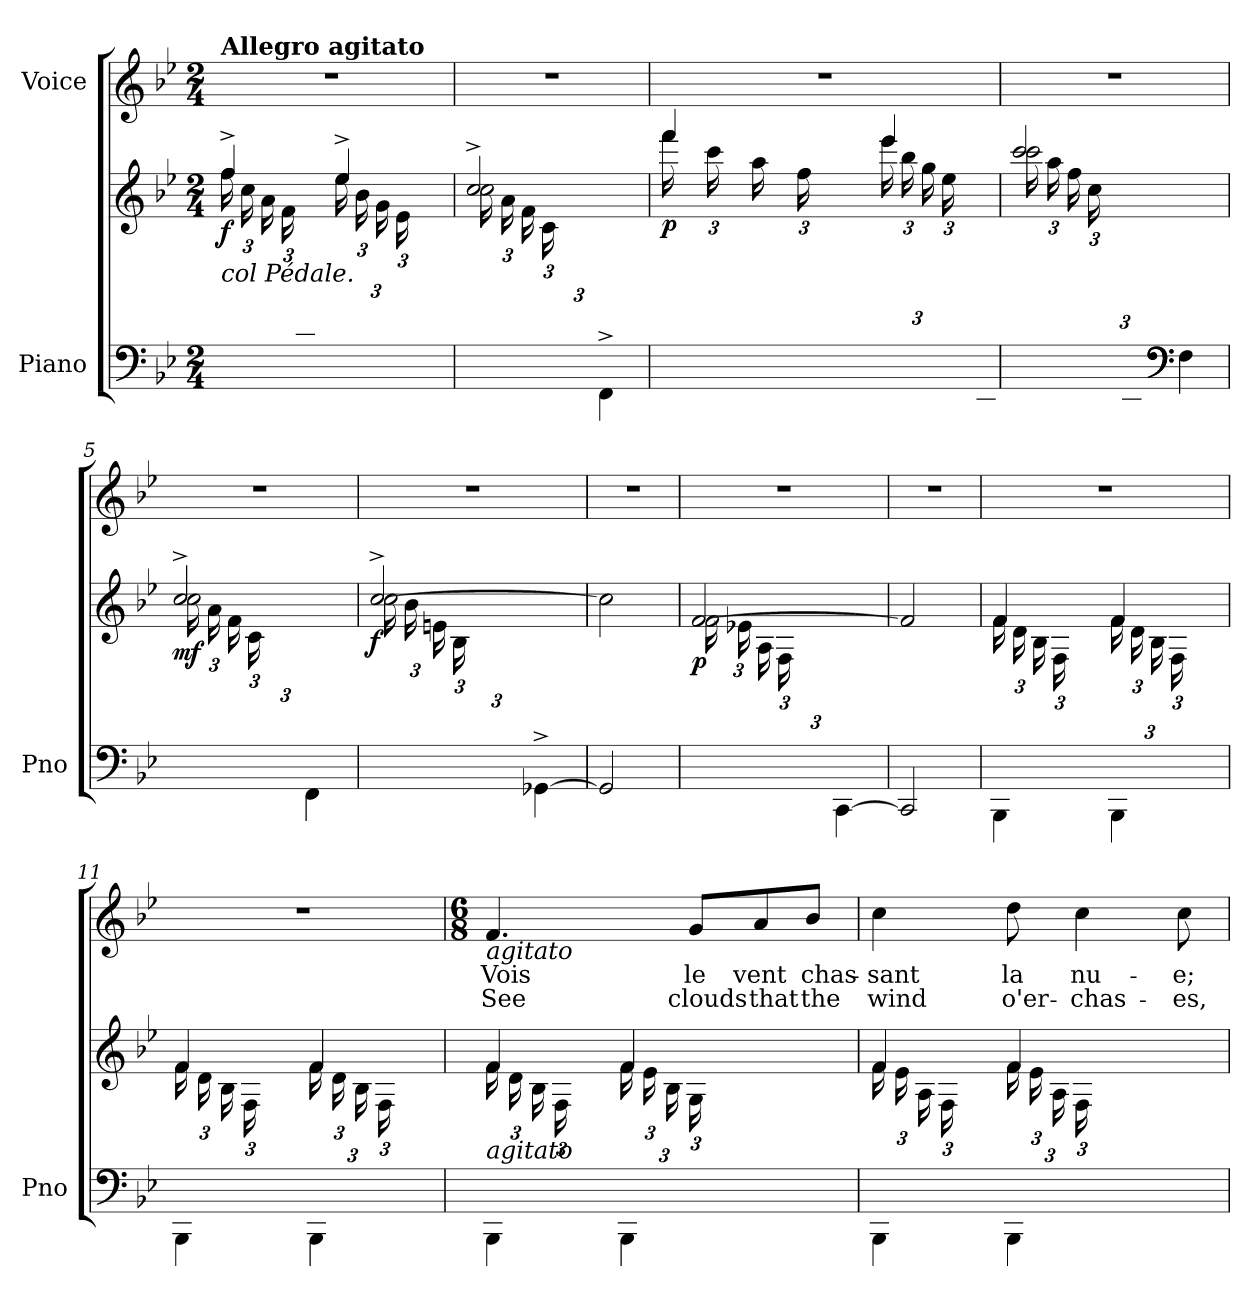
**kern	**kern	**dynam	**kern	**text	**text
*part2	*part2	*part2	*part1	*part1	*part1
*staff3	*staff2	*staff2/3	*staff1	*staff1	*staff1
*I"Piano	*	*	*I"Voice	*	*
*I'Pno	*	*	*	*	*
*clefF4	*clefG2	*	*clefG2	*	*
*k[b-e-]	*k[b-e-]	*	*k[b-e-]	*	*
*M2/4	*M2/4	*	*M2/4	*	*
*MM156	*MM156	*	*MM156	*	*
=1	=1	=1	=1	=1	=1
*^	*^	*	*	*	*
*	*	*	*Xbrackettup	*	*	*	*
!	!	!	!	!	!LO:TX:a:B:t=Allegro agitato	!	!
!	!	!LO:TX:b:i:t=col Pédale.	!	!	!	!	!
!	!	!	!	!LO:DY:b	!	!	!
6ryy	2ryy	(4ff^/	24ff\LL	f	2r	.	.
.	.	.	24cc\	.	.	.	.
.	.	.	24a\	.	.	.	.
.	.	.	24f\	.	.	.	.
24c/	.	.	12ryy	.	.	.	.
24F/JJ)	.	.	.	.	.	.	.
6ryy	.	(4ee-^/	24ee-\LL	.	.	.	.
.	.	.	24b-\	.	.	.	.
.	.	.	24g\	.	.	.	.
.	.	.	24e-\	.	.	.	.
24G/	.	.	12ryy	.	.	.	.
24C/JJ)	.	.	.	.	.	.	.
=2	=2	=2	=2	=2	=2	=2	=2
!	!	!	!LO:N:head=open	!	!	!	!
6ryy	2ryy	(2cc^/	24cc\LL	.	2r	.	.
.	.	.	24a\	.	.	.	.
.	.	.	24f\	.	.	.	.
.	.	.	24c\	.	.	.	.
24A/	.	.	3ryy	.	.	.	.
24C/JJ	.	.	.	.	.	.	.
4FF^<\)	.	.	.	.	.	.	.
!!LO:LB:g=z
=3	=3	=3	=3	=3	=3	=3	=3
!	!	!	!	!LO:DY:b	!	!	!
6ryy	4ryy	(4fff/	24fff\LL	p	2r	.	.
.	.	.	24ccc\	.	.	.	.
.	.	.	24aa\	.	.	.	.
.	.	.	24ff\	.	.	.	.
*clefG2	*	*	*	*	*	*	*
24cc/	.	.	12ryy	.	.	.	.
24f/JJ)	.	.	.	.	.	.	.
6ryy	4ryy	(4eee-/	24eee-\LL	.	.	.	.
.	.	.	24bb-\	.	.	.	.
.	.	.	24gg\	.	.	.	.
.	.	.	24ee-\	.	.	.	.
24g/	.	.	12ryy	.	.	.	.
24c/JJ)	.	.	.	.	.	.	.
!!LO:LB:g=z
=4	=4	=4	=4	=4	=4	=4	=4
!	!	!	!LO:N:head=open	!	!	!	!
6ryy	4ryy	(2ccc/	24ccc\LL	.	2r	.	.
.	.	.	24aa\	.	.	.	.
.	.	.	24ff\	.	.	.	.
.	.	.	24cc\	.	.	.	.
24a/	.	.	3ryy	.	.	.	.
24c/JJ	.	.	.	.	.	.	.
*clefF4	*	*	*	*	*	*	*
4F\)	4ryy	.	.	.	.	.	.
=5	=5	=5	=5	=5	=5	=5	=5
!	!	!	!LO:N:head=open	!LO:DY:b	!	!	!
6ryy	2ryy	(2cc^/	24cc\LL	mf	2r	.	.
.	.	.	24a\	.	.	.	.
.	.	.	24f\	.	.	.	.
.	.	.	24c\	.	.	.	.
24A/	.	.	3ryy	.	.	.	.
24C/JJ	.	.	.	.	.	.	.
4FF\)	.	.	.	.	.	.	.
=6	=6	=6	=6	=6	=6	=6	=6
!	!	!	!LO:N:head=open	!LO:DY:b	!	!	!
6ryy	2ryy	([2cc^/	24cc\LL	f	2r	.	.
.	.	.	24b-\	.	.	.	.
.	.	.	24en\	.	.	.	.
.	.	.	24B-\	.	.	.	.
24G-X/	.	.	3ryy	.	.	.	.
24D-X/JJ	.	.	.	.	.	.	.
[4GG-X^<\)	.	.	.	.	.	.	.
*v	*v	*	*	*	*	*	*
*	*v	*v	*	*	*	*
=7	=7	=7	=7	=7	=7
2GG-/]	2cc\]	.	2r	.	.
!!LO:LB:g=z
=8	=8	=8	=8	=8	=8
*^	*^	*	*	*	*
!	!	!	!LO:N:head=open	!LO:DY:b	!	!	!
6ryy	2ryy	([2f/	24f\LL	p	2r	.	.
.	.	.	24e-X\	.	.	.	.
.	.	.	24A\	.	.	.	.
.	.	.	24F\	.	.	.	.
24C/	.	.	3ryy	.	.	.	.
24FF/JJ	.	.	.	.	.	.	.
[4CC\)	.	.	.	.	.	.	.
*v	*v	*	*	*	*	*	*
*	*v	*v	*	*	*	*
=9	=9	=9	=9	=9	=9
2CC/]	2f/]	.	2r	.	.
=10	=10	=10	=10	=10	=10
*^	*^	*	*	*	*
6ryy	4BBB-\	(4f/	24f\LL	.	2r	.	.
.	.	.	24d\	.	.	.	.
.	.	.	24B-\	.	.	.	.
.	.	.	24F\	.	.	.	.
24BB-/	.	.	12ryy	.	.	.	.
24FF/JJ)	.	.	.	.	.	.	.
6ryy	4BBB-\	(4f/	24f\LL	.	.	.	.
.	.	.	24d\	.	.	.	.
.	.	.	24B-\	.	.	.	.
.	.	.	24F\	.	.	.	.
24BB-/	.	.	12ryy	.	.	.	.
24FF/JJ)	.	.	.	.	.	.	.
!!LO:PB:g=z
=11	=11	=11	=11	=11	=11	=11	=11
6ryy	4BBB-\	(4f/	24f\LL	.	2r	.	.
.	.	.	24d\	.	.	.	.
.	.	.	24B-\	.	.	.	.
.	.	.	24F\	.	.	.	.
24BB-/	.	.	12ryy	.	.	.	.
24FF/JJ)	.	.	.	.	.	.	.
6ryy	4BBB-\	(4f/	24f\LL	.	.	.	.
.	.	.	24d\	.	.	.	.
.	.	.	24B-\	.	.	.	.
.	.	.	24F\	.	.	.	.
24BB-/	.	.	12ryy	.	.	.	.
24FF/JJ)	.	.	.	.	.	.	.
!!LO:LB:g=z
=12	=12	=12	=12	=12	=12	=12	=12
*	*	*	*	*	*M6/8	*	*
!	!	!	!	!	!LO:TX:b:i:t=agitato	!	!
!	!	!LO:TX:b:i:t=agitato	!	!	!	!	!
!	!	!	!	!	!	!LO:LY:b	!LO:LY:b
6ryy	4BBB-\	(4f/	24f\LL	.	4.f/	Vois	See
.	.	.	24d\	.	.	.	.
.	.	.	24B-\	.	.	.	.
.	.	.	24F\	.	.	.	.
24BB-/	.	.	12ryy	.	.	.	.
24FF/JJ)	.	.	.	.	.	.	.
6ryy	4BBB-\	(4f/	24f\LL	.	.	.	.
.	.	.	24e-\	.	.	.	.
.	.	.	24B-\	.	.	.	.
!	!	!	!	!	!	!LO:LY:b	!LO:LY:b
.	.	.	24G\	.	8g/L	le	clouds
24BB-/	.	.	4ryy	.	.	.	.
24FF/JJ)	.	.	.	.	.	.	.
!	!	!	!	!	!	!LO:LY:b	!LO:LY:b
4ryy	4ryy	4ryy	.	.	8a/	vent	that
!	!	!	!	!	!	!LO:LY:b	!LO:LY:b
.	.	.	.	.	8b-/J	chas-	the
.	.	.	12ryy	.	.	.	.
=13	=13	=13	=13	=13	=13	=13	=13
!	!	!	!	!	!	!LO:LY:b	!LO:LY:b
6ryy	4BBB-\	(4f/	24f\LL	.	4cc\	-sant	wind
.	.	.	24e-\	.	.	.	.
.	.	.	24A\	.	.	.	.
.	.	.	24F\	.	.	.	.
24BB-/	.	.	12ryy	.	.	.	.
24FF/JJ)	.	.	.	.	.	.	.
!	!	!	!	!	!	!LO:LY:b	!LO:LY:b
6ryy	4BBB-\	(4f/	24f\LL	.	8dd\	la	o'er-
.	.	.	24e-\	.	.	.	.
.	.	.	24A\	.	.	.	.
!	!	!	!	!	!	!LO:LY:b	!LO:LY:b
.	.	.	24F\	.	4cc\	nu-	-chas-
24BB-/	.	.	4ryy	.	.	.	.
24FF/JJ)	.	.	.	.	.	.	.
4ryy	4ryy	4ryy	.	.	.	.	.
!	!	!	!	!	!	!LO:LY:b	!LO:LY:b
.	.	.	.	.	8cc\	-e;	-es,
.	.	.	12ryy	.	.	.	.
*v	*v	*	*	*	*	*	*
*	*v	*v	*	*	*	*
=	=	=	=	=	=
*-	*-	*-	*-	*-	*-
